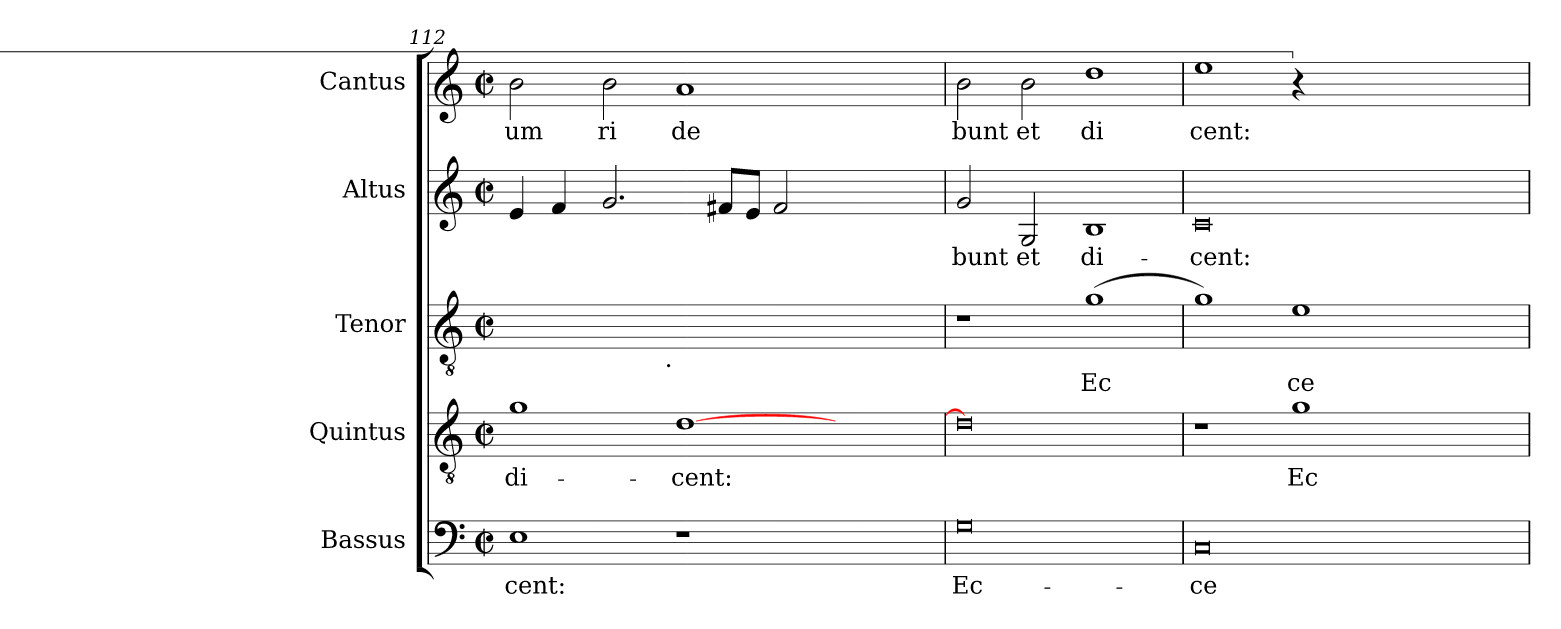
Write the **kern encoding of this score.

**kern	**text	**kern	**text	**kern	**text	**kern	**text	**kern	**text
*part5	*part5	*part4	*part4	*part3	*part3	*part2	*part2	*part1	*part1
*staff5	*staff5	*staff4	*staff4	*staff3	*staff3	*staff2	*staff2	*staff1	*staff1
*I"Bassus	*	*I"Quintus	*	*I"Tenor	*	*I"Altus	*	*I"Cantus	*
!!LO:PB:g=z
*clefF4	*	*clefGv2	*	*clefGv2	*	*clefG2	*	*clefG2	*
*M2/2	*	*M2/2	*	*M2/2	*	*M2/2	*	*M2/2	*
*met(c|)	*	*met(c|)	*	*met(c|)	*	*met(c|)	*	*met(c|)	*
=112	=112	=112	=112	=112	=112	=112	=112	=112	=112
!	!LO:LY:b:cj	!	!LO:LY:b:cj	!	!	!	!	!	!LO:LY:b:cj
1E	-cent:	1g	di-	4...ryy	.	4e/	.	2b\	um
.	.	.	.	.	.	4f/	.	.	.
.	.	.	.	2ryy	.	.	.	.	.
!	!	!	!	!	!	!	!	!	!LO:LY:b:cj
.	.	.	.	.	.	2.g/	.	2b\	ri
!	!	!	!	!LO:TX:b:t=.	!	!	!	!	!
.	.	.	.	0ryy	.	.	.	.	.
!LO:N:vis=1	!	!	!LO:LY:b	!	!	!	!	!	!LO:LY:b:cj
0r	.	[>1d	-cent:	.	.	.	.	1a	de
.	.	.	.	.	.	8f#/L	.	.	.
.	.	.	.	.	.	8e/J	.	.	.
.	.	.	.	.	.	2f#/	.	.	.
.	.	1ryy	.	.	.	1ryy	.	1ryy	.
.	.	.	.	32ryy	.	.	.	.	.
=113	=113	=113	=113	=113	=113	=113	=113	=113	=113
!	!LO:LY:b:cj	!	!	!	!	!	!LO:LY:b:cj	!	!LO:LY:b:cj
0G	Ec-	0d]	.	1r	.	2g/	-bunt	2b\	bunt
!	!	!	!	!	!	!	!LO:LY:b:cj	!	!LO:LY:b:cj
.	.	.	.	.	.	2G/	et	2b\	et
!	!	!	!	!	!LO:LY:b:cj	!	!LO:LY:b:cj	!	!LO:LY:b:cj
.	.	.	.	(>1g	Ec	1B	di-	1dd	di
=114	=114	=114	=114	=114	=114	=114	=114	=114	=114
!	!LO:LY:b:cj	!	!	!	!	!	!LO:LY:b:cj	!	!LO:LY:b:cj
0C	-ce	1r	.	1g)	.	0c	-cent:	1ee	cent:
!	!	!	!LO:LY:b:cj	!	!LO:LY:b:cj	!	!	!LO:N:vis=1	!
.	.	1g	Ec-	1e	ce	.	.	4%9r	.
1ryy	.	1ryy	.	1ryy	.	1ryy	.	.	.
4ryy	.	4ryy	.	4ryy	.	4ryy	.	.	.
=	=	=	=	=	=	=	=	=	=
*-	*-	*-	*-	*-	*-	*-	*-	*-	*-
